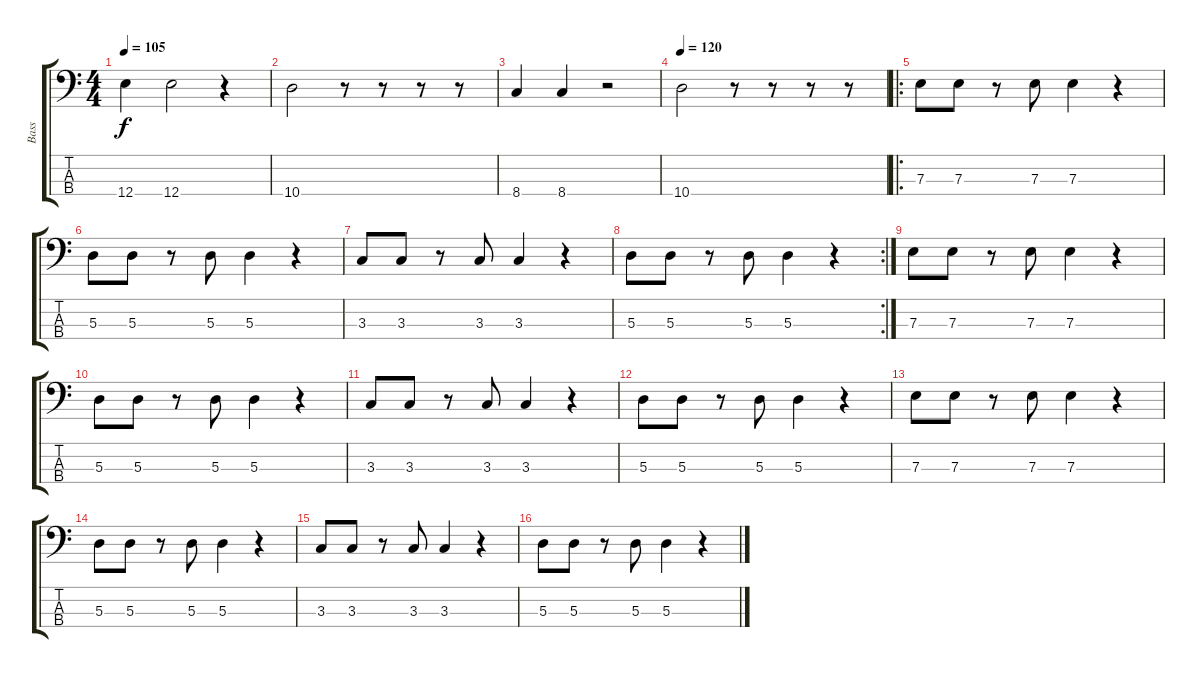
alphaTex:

\track ("Bass" "Bass") {instrument electricbassfinger}
\staff {score tabs}
\tuning (G2 D2 A1 E1) {hide}
\ts (4 4)
\tempo 105
\clef f4
\ks c
12.4.4{dy f} 12.4.2 r.4 |
10.4.2 r.8 r.8 r.8 r.8 |
8.4.4 8.4.4 r.2 |
\tempo 120
10.4.2 r.8 r.8 r.8 r.8 |
\ro
7.3.8{volume 10} 7.3.8 r.8 7.3.8 7.3.4 r.4 |
5.3.8 5.3.8 r.8 5.3.8 5.3.4 r.4 |
3.3.8 3.3.8 r.8 3.3.8 3.3.4 r.4 |
\rc 2
5.3.8 5.3.8 r.8 5.3.8 5.3.4 r.4 |
7.3.8{volume 11} 7.3.8 r.8 7.3.8 7.3.4 r.4 |
5.3.8 5.3.8 r.8 5.3.8 5.3.4 r.4 |
3.3.8 3.3.8 r.8 3.3.8 3.3.4 r.4 |
5.3.8 5.3.8 r.8 5.3.8 5.3.4 r.4 |
7.3.8{volume 11} 7.3.8 r.8 7.3.8 7.3.4 r.4 |
5.3.8 5.3.8 r.8 5.3.8 5.3.4 r.4 |
3.3.8 3.3.8 r.8 3.3.8 3.3.4 r.4 |
5.3.8 5.3.8 r.8 5.3.8 5.3.4 r.4
